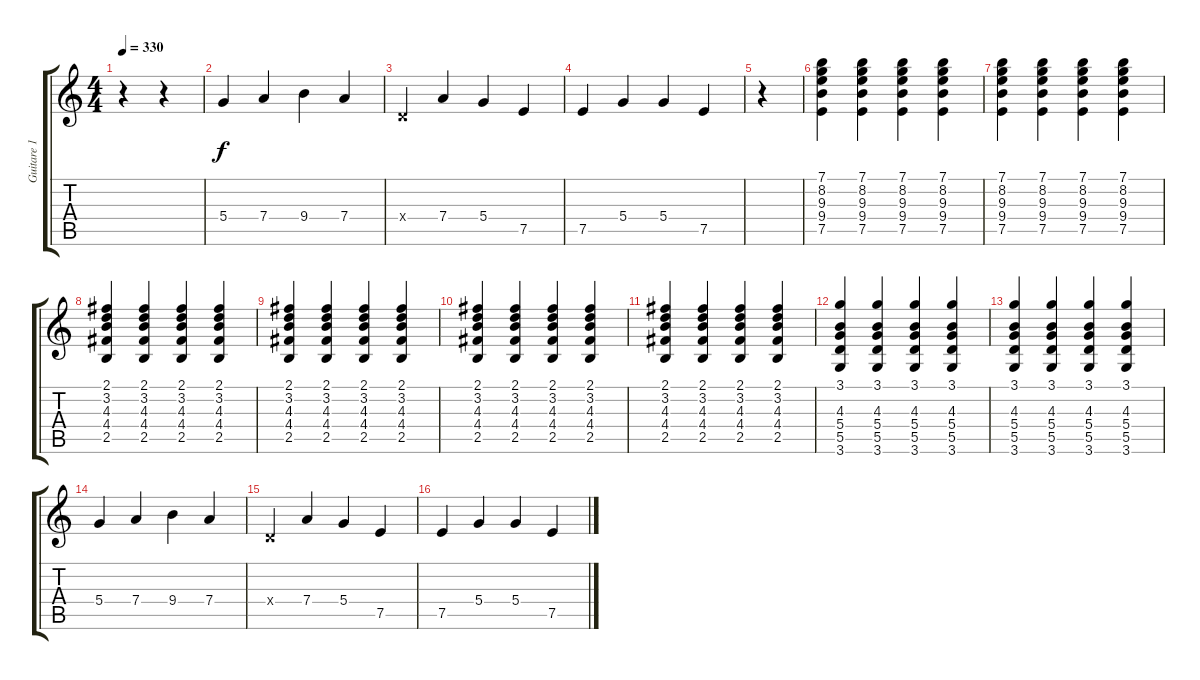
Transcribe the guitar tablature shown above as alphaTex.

\track ("Guitare 1" "Guitare 1") {instrument distortionguitar}
\staff {score tabs}
\tuning (E4 B3 G3 D3 A2 E2) {hide}
\ts (4 4)
\tempo 330
\clef g2
\ks c
r.4{dy f} r.4 |
5.4.4 7.4.4 9.4.4 7.4.4 |
0.4{x}.4 7.4.4 5.4.4 7.5.4 |
7.5.4 5.4.4 5.4.4 7.5.4 |
r.4 |
(7.1 8.2 9.3 9.4 7.5).4 (7.1 8.2 9.3 9.4 7.5).4 (7.1 8.2 9.3 9.4 7.5).4 (7.1 8.2 9.3 9.4 7.5).4 |
(7.1 8.2 9.3 9.4 7.5).4 (7.1 8.2 9.3 9.4 7.5).4 (7.1 8.2 9.3 9.4 7.5).4 (7.1 8.2 9.3 9.4 7.5).4 |
(2.1 3.2 4.3 4.4 2.5).4 (2.1 3.2 4.3 4.4 2.5).4 (2.1 3.2 4.3 4.4 2.5).4 (2.1 3.2 4.3 4.4 2.5).4 |
(2.1 3.2 4.3 4.4 2.5).4 (2.1 3.2 4.3 4.4 2.5).4 (2.1 3.2 4.3 4.4 2.5).4 (2.1 3.2 4.3 4.4 2.5).4 |
(2.1 3.2 4.3 4.4 2.5).4 (2.1 3.2 4.3 4.4 2.5).4 (2.1 3.2 4.3 4.4 2.5).4 (2.1 3.2 4.3 4.4 2.5).4 |
(2.1 3.2 4.3 4.4 2.5).4 (2.1 3.2 4.3 4.4 2.5).4 (2.1 3.2 4.3 4.4 2.5).4 (2.1 3.2 4.3 4.4 2.5).4 |
(3.1 4.3 5.4 5.5 3.6).4 (3.1 4.3 5.4 5.5 3.6).4 (3.1 4.3 5.4 5.5 3.6).4 (3.1 4.3 5.4 5.5 3.6).4 |
(3.1 4.3 5.4 5.5 3.6).4 (3.1 4.3 5.4 5.5 3.6).4 (3.1 4.3 5.4 5.5 3.6).4 (3.1 4.3 5.4 5.5 3.6).4 |
5.4.4 7.4.4 9.4.4 7.4.4 |
0.4{x}.4 7.4.4 5.4.4 7.5.4 |
7.5.4 5.4.4 5.4.4 7.5.4
